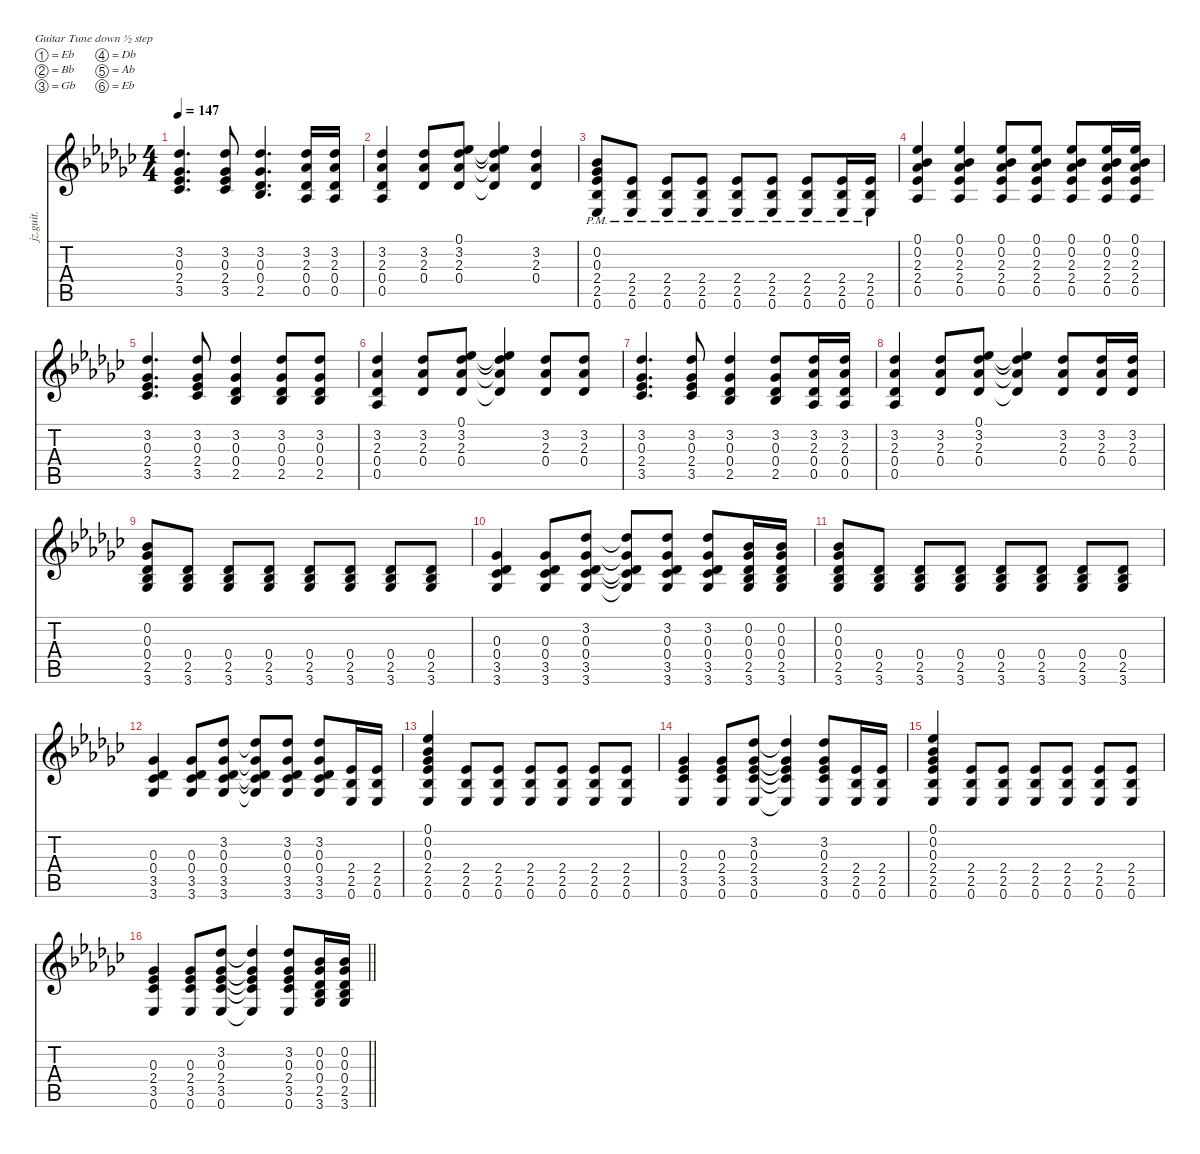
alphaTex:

\defaultSystemsLayout 4
\hideDynamics
\bracketExtendMode nobrackets
\otherSystemsTrackNameOrientation horizontal
\track ("Guitar (James)" "jz.guit.") {instrument electricguitarjazz}
\staff {score tabs}
\tuning (Eb4 Bb3 Gb3 Db3 Ab2 Eb2)
\ts (4 4)
\tempo 147
\clef g2
\ks ebminor
(3.2{acc b} 0.3{acc b} 2.4{acc b} 3.5{acc b}).4{d dy f beam Up} (3.2{acc b} 0.3{acc b} 2.4{acc b} 3.5{acc b}).8{beam Up} (3.2{acc b} 0.3{acc b} 0.4{acc b} 2.5{acc b}).4{d beam Up} (3.2{acc b} 2.3{acc b} 0.4{acc b} 0.5{acc b}).16{beam Up} (3.2{acc b} 2.3{acc b} 0.4{acc b} 0.5{acc b}).16{beam Up} |
(3.2{acc b} 2.3{acc b} 0.4{acc b} 0.5{acc b}).4{beam Up} (3.2{acc b} 2.3{acc b} 0.4{acc b}).8{beam Up} (0.1{acc b} 3.2{acc b} 2.3{acc b} 0.4{acc b}).8{beam Up} (0.1{t acc b} 3.2{t acc b} 2.3{t acc b} 0.4{t acc b}).4{beam Up} (3.2{acc b} 2.3{acc b} 0.4{acc b}).4{beam Up} |
(0.2{acc b} 0.3{acc b} 2.4{acc b} 2.5{pm acc b} 0.6{acc b}).8{beam Up} (2.4{acc b} 2.5{pm acc b} 0.6{acc b}).8{beam Up} (2.4{acc b} 2.5{pm acc b} 0.6{acc b}).8{beam Up} (2.4{acc b} 2.5{pm acc b} 0.6{acc b}).8{beam Up} (2.4{acc b} 2.5{pm acc b} 0.6{acc b}).8{beam Up} (2.4{acc b} 2.5{pm acc b} 0.6{acc b}).8{beam Up} (2.4{acc b} 2.5{pm acc b} 0.6{acc b}).8{beam Up} (2.4{acc b} 2.5{pm acc b} 0.6{acc b}).16{beam Up} (2.4{acc b} 2.5{pm acc b} 0.6{acc b}).16{beam Up} |
(0.1{acc b} 0.2{acc b} 2.3{acc b} 2.4{acc b} 0.5{acc b}).4{beam Up} (0.1{acc b} 0.2{acc b} 2.3{acc b} 2.4{acc b} 0.5{acc b}).4{beam Up} (0.1{acc b} 0.2{acc b} 2.3{acc b} 2.4{acc b} 0.5{acc b}).8{beam Up} (0.1{acc b} 0.2{acc b} 2.3{acc b} 2.4{acc b} 0.5{acc b}).8{beam Up} (0.1{acc b} 0.2{acc b} 2.3{acc b} 2.4{acc b} 0.5{acc b}).8{beam Up} (0.1{acc b} 0.2{acc b} 2.3{acc b} 2.4{acc b} 0.5{acc b}).16{beam Up} (0.1{acc b} 0.2{acc b} 2.3{acc b} 2.4{acc b} 0.5{acc b}).16{beam Up} |
(3.2{acc b} 0.3{acc b} 2.4{acc b} 3.5{acc b}).4{d beam Up} (3.2{acc b} 0.3{acc b} 2.4{acc b} 3.5{acc b}).8{beam Up} (3.2{acc b} 0.3{acc b} 0.4{acc b} 2.5{acc b}).4{beam Up} (3.2{acc b} 0.3{acc b} 0.4{acc b} 2.5{acc b}).8{beam Up} (3.2{acc b} 0.3{acc b} 0.4{acc b} 2.5{acc b}).8{beam Up} |
(3.2{acc b} 2.3{acc b} 0.4{acc b} 0.5{acc b}).4{beam Up} (3.2{acc b} 2.3{acc b} 0.4{acc b}).8{beam Up} (0.1{acc b} 3.2{acc b} 2.3{acc b} 0.4{acc b}).8{beam Up} (0.1{t acc b} 3.2{t acc b} 2.3{t acc b} 0.4{t acc b}).4{beam Up} (3.2{acc b} 2.3{acc b} 0.4{acc b}).8{beam Up} (3.2{acc b} 2.3{acc b} 0.4{acc b}).8{beam Up} |
(3.2{acc b} 0.3{acc b} 2.4{acc b} 3.5{acc b}).4{d beam Up} (3.2{acc b} 0.3{acc b} 2.4{acc b} 3.5{acc b}).8{beam Up} (3.2{acc b} 0.3{acc b} 0.4{acc b} 2.5{acc b}).4{beam Up} (3.2{acc b} 0.3{acc b} 0.4{acc b} 2.5{acc b}).8{beam Up} (3.2{acc b} 2.3{acc b} 0.4{acc b} 0.5{acc b}).16{beam Up} (3.2{acc b} 2.3{acc b} 0.4{acc b} 0.5{acc b}).16{beam Up} |
(3.2{acc b} 2.3{acc b} 0.4{acc b} 0.5{acc b}).4{beam Up} (3.2{acc b} 2.3{acc b} 0.4{acc b}).8{beam Up} (0.1{acc b} 3.2{acc b} 2.3{acc b} 0.4{acc b}).8{beam Up} (0.1{t acc b} 3.2{t acc b} 2.3{t acc b} 0.4{t acc b}).4{beam Up} (3.2{acc b} 2.3{acc b} 0.4{acc b}).8{beam Up} (3.2{acc b} 2.3{acc b} 0.4{acc b}).16{beam Up} (3.2{acc b} 2.3{acc b} 0.4{acc b}).16{beam Up} |
(0.2{acc b} 0.3{acc b} 0.4{acc b} 2.5{acc b} 3.6{acc b}).8{beam Up} (0.4{acc b} 2.5{acc b} 3.6{acc b}).8{beam Up} (0.4{acc b} 2.5{acc b} 3.6{acc b}).8{beam Up} (0.4{acc b} 2.5{acc b} 3.6{acc b}).8{beam Up} (0.4{acc b} 2.5{acc b} 3.6{acc b}).8{beam Up} (0.4{acc b} 2.5{acc b} 3.6{acc b}).8{beam Up} (0.4{acc b} 2.5{acc b} 3.6{acc b}).8{beam Up} (0.4{acc b} 2.5{acc b} 3.6{acc b}).8{beam Up} |
(0.3{acc b} 0.4{acc b} 3.5{acc b} 3.6{acc b}).4{beam Up} (0.3{acc b} 0.4{acc b} 3.5{acc b} 3.6{acc b}).8{beam Up} (3.2{acc b} 0.3{acc b} 0.4{acc b} 3.5{acc b} 3.6{acc b}).8{beam Up} (3.2{t acc b} 0.3{t acc b} 0.4{t acc b} 3.5{t acc b} 3.6{t acc b}).8{beam Up} (3.2{acc b} 0.3{acc b} 0.4{acc b} 3.5{acc b} 3.6{acc b}).8{beam Up} (3.2{acc b} 0.3{acc b} 0.4{acc b} 3.5{acc b} 3.6{acc b}).8{beam Up} (0.2{acc b} 0.3{acc b} 0.4{acc b} 2.5{acc b} 3.6{acc b}).16{beam Up} (0.2{acc b} 0.3{acc b} 0.4{acc b} 2.5{acc b} 3.6{acc b}).16{beam Up} |
(0.2{acc b} 0.3{acc b} 0.4{acc b} 2.5{acc b} 3.6{acc b}).8{beam Up} (0.4{acc b} 2.5{acc b} 3.6{acc b}).8{beam Up} (0.4{acc b} 2.5{acc b} 3.6{acc b}).8{beam Up} (0.4{acc b} 2.5{acc b} 3.6{acc b}).8{beam Up} (0.4{acc b} 2.5{acc b} 3.6{acc b}).8{beam Up} (0.4{acc b} 2.5{acc b} 3.6{acc b}).8{beam Up} (0.4{acc b} 2.5{acc b} 3.6{acc b}).8{beam Up} (0.4{acc b} 2.5{acc b} 3.6{acc b}).8{beam Up} |
(0.3{acc b} 0.4{acc b} 3.5{acc b} 3.6{acc b}).4{beam Up} (0.3{acc b} 0.4{acc b} 3.5{acc b} 3.6{acc b}).8{beam Up} (3.2{acc b} 0.3{acc b} 0.4{acc b} 3.5{acc b} 3.6{acc b}).8{beam Up} (3.2{t acc b} 0.3{t acc b} 0.4{t acc b} 3.5{t acc b} 3.6{t acc b}).8{beam Up} (3.2{acc b} 0.3{acc b} 0.4{acc b} 3.5{acc b} 3.6{acc b}).8{beam Up} (3.2{acc b} 0.3{acc b} 0.4{acc b} 3.5{acc b} 3.6{acc b}).8{beam Up} (2.4{acc b} 2.5{acc b} 0.6{acc b}).16{beam Up} (2.4{acc b} 2.5{acc b} 0.6{acc b}).16{beam Up} |
(0.1{acc b} 0.2{acc b} 0.3{acc b} 2.4{acc b} 2.5{acc b} 0.6{acc b}).4{beam Up} (2.4{acc b} 2.5{acc b} 0.6{acc b}).8{beam Up} (2.4{acc b} 2.5{acc b} 0.6{acc b}).8{beam Up} (2.4{acc b} 2.5{acc b} 0.6{acc b}).8{beam Up} (2.4{acc b} 2.5{acc b} 0.6{acc b}).8{beam Up} (2.4{acc b} 2.5{acc b} 0.6{acc b}).8{beam Up} (2.4{acc b} 2.5{acc b} 0.6{acc b}).8{beam Up} |
(0.3{acc b} 2.4{acc b} 3.5{acc b} 0.6{acc b}).4{beam Up} (0.3{acc b} 2.4{acc b} 3.5{acc b} 0.6{acc b}).8{beam Up} (3.2{acc b} 0.3{acc b} 2.4{acc b} 3.5{acc b} 0.6{acc b}).8{beam Up} (3.2{t acc b} 0.3{t acc b} 2.4{t acc b} 3.5{t acc b} 0.6{t acc b}).4{beam Up} (3.2{acc b} 0.3{acc b} 2.4{acc b} 3.5{acc b} 0.6{acc b}).8{beam Up} (2.4{acc b} 2.5{acc b} 0.6{acc b}).16{beam Up} (2.4{acc b} 2.5{acc b} 0.6{acc b}).16{beam Up} |
(0.1{acc b} 0.2{acc b} 0.3{acc b} 2.4{acc b} 2.5{acc b} 0.6{acc b}).4{beam Up} (2.4{acc b} 2.5{acc b} 0.6{acc b}).8{beam Up} (2.4{acc b} 2.5{acc b} 0.6{acc b}).8{beam Up} (2.4{acc b} 2.5{acc b} 0.6{acc b}).8{beam Up} (2.4{acc b} 2.5{acc b} 0.6{acc b}).8{beam Up} (2.4{acc b} 2.5{acc b} 0.6{acc b}).8{beam Up} (2.4{acc b} 2.5{acc b} 0.6{acc b}).8{beam Up} |
\barLineRight lightlight
(0.3{acc b} 2.4{acc b} 3.5{acc b} 0.6{acc b}).4{beam Up} (0.3{acc b} 2.4{acc b} 3.5{acc b} 0.6{acc b}).8{beam Up} (3.2{acc b} 0.3{acc b} 2.4{acc b} 3.5{acc b} 0.6{acc b}).8{beam Up} (3.2{t acc b} 0.3{t acc b} 2.4{t acc b} 3.5{t acc b} 0.6{t acc b}).4{beam Up} (3.2{acc b} 0.3{acc b} 2.4{acc b} 3.5{acc b} 0.6{acc b}).8{beam Up} (0.2{acc b} 0.3{acc b} 0.4{acc b} 2.5{acc b} 3.6{acc b}).16{beam Up} (0.2{acc b} 0.3{acc b} 0.4{acc b} 2.5{acc b} 3.6{acc b}).16{beam Up}
